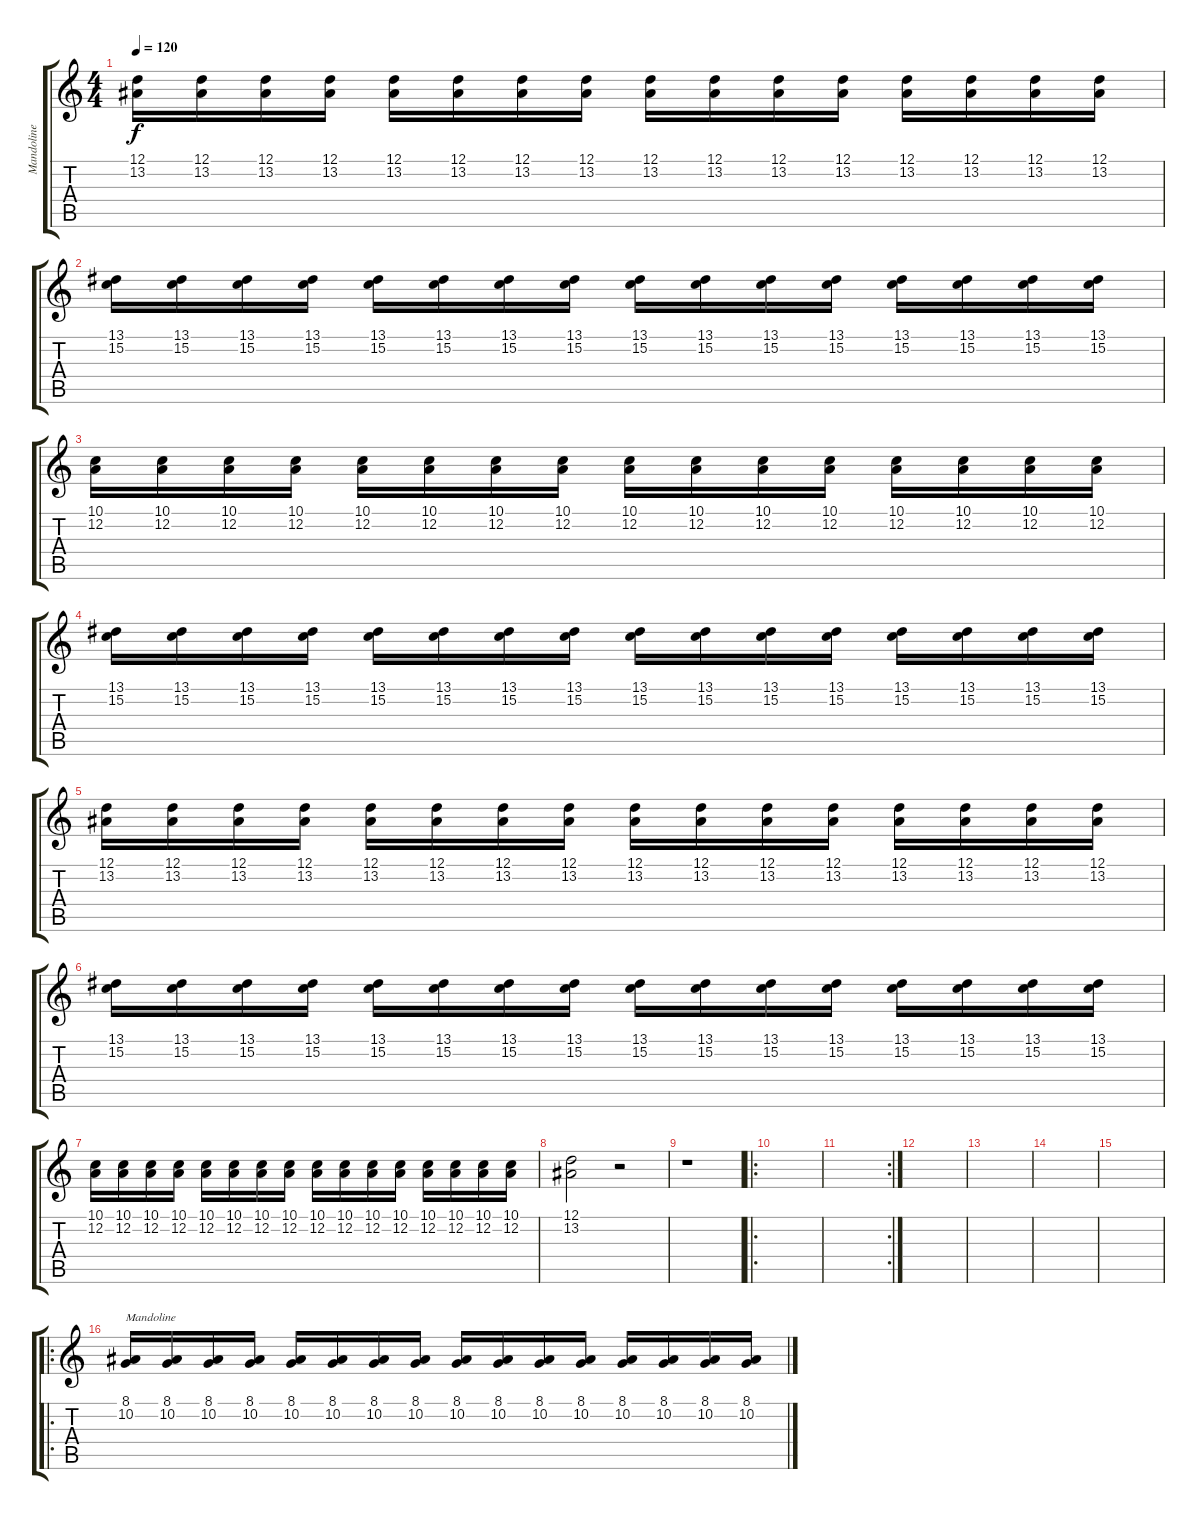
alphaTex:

\track ("Mandoline" "Mandoline") {instrument acousticgrandpiano}
\staff {score tabs}
\tuning (D4 A3 F3 C3 G2 D2) {hide}
\ts (4 4)
\tempo 120
\clef g2
\ks c
(12.1 13.2).16{dy f} (12.1 13.2).16 (12.1 13.2).16 (12.1 13.2).16 (12.1 13.2).16 (12.1 13.2).16 (12.1 13.2).16 (12.1 13.2).16 (12.1 13.2).16 (12.1 13.2).16 (12.1 13.2).16 (12.1 13.2).16 (12.1 13.2).16 (12.1 13.2).16 (12.1 13.2).16 (12.1 13.2).16 |
(13.1 15.2).16 (13.1 15.2).16 (13.1 15.2).16 (13.1 15.2).16 (13.1 15.2).16 (13.1 15.2).16 (13.1 15.2).16 (13.1 15.2).16 (13.1 15.2).16 (13.1 15.2).16 (13.1 15.2).16 (13.1 15.2).16 (13.1 15.2).16 (13.1 15.2).16 (13.1 15.2).16 (13.1 15.2).16 |
(10.1 12.2).16 (10.1 12.2).16 (10.1 12.2).16 (10.1 12.2).16 (10.1 12.2).16 (10.1 12.2).16 (10.1 12.2).16 (10.1 12.2).16 (10.1 12.2).16 (10.1 12.2).16 (10.1 12.2).16 (10.1 12.2).16 (10.1 12.2).16 (10.1 12.2).16 (10.1 12.2).16 (10.1 12.2).16 |
(13.1 15.2).16 (13.1 15.2).16 (13.1 15.2).16 (13.1 15.2).16 (13.1 15.2).16 (13.1 15.2).16 (13.1 15.2).16 (13.1 15.2).16 (13.1 15.2).16 (13.1 15.2).16 (13.1 15.2).16 (13.1 15.2).16 (13.1 15.2).16 (13.1 15.2).16 (13.1 15.2).16 (13.1 15.2).16 |
(12.1 13.2).16 (12.1 13.2).16 (12.1 13.2).16 (12.1 13.2).16 (12.1 13.2).16 (12.1 13.2).16 (12.1 13.2).16 (12.1 13.2).16 (12.1 13.2).16 (12.1 13.2).16 (12.1 13.2).16 (12.1 13.2).16 (12.1 13.2).16 (12.1 13.2).16 (12.1 13.2).16 (12.1 13.2).16 |
(13.1 15.2).16 (13.1 15.2).16 (13.1 15.2).16 (13.1 15.2).16 (13.1 15.2).16 (13.1 15.2).16 (13.1 15.2).16 (13.1 15.2).16 (13.1 15.2).16 (13.1 15.2).16 (13.1 15.2).16 (13.1 15.2).16 (13.1 15.2).16 (13.1 15.2).16 (13.1 15.2).16 (13.1 15.2).16 |
(10.1 12.2).16 (10.1 12.2).16 (10.1 12.2).16 (10.1 12.2).16 (10.1 12.2).16 (10.1 12.2).16 (10.1 12.2).16 (10.1 12.2).16 (10.1 12.2).16 (10.1 12.2).16 (10.1 12.2).16 (10.1 12.2).16 (10.1 12.2).16 (10.1 12.2).16 (10.1 12.2).16 (10.1 12.2).16 |
(12.1 13.2).2 r.2 |
r.1 |
\ro
|
\rc 2
|
|
|
|
|
\ro
(8.1 10.2).16{txt "Mandoline" volume 8 instrument banjo} (8.1 10.2).16 (8.1 10.2).16 (8.1 10.2).16 (8.1 10.2).16 (8.1 10.2).16 (8.1 10.2).16 (8.1 10.2).16 (8.1 10.2).16 (8.1 10.2).16 (8.1 10.2).16 (8.1 10.2).16 (8.1 10.2).16 (8.1 10.2).16 (8.1 10.2).16 (8.1 10.2).16
